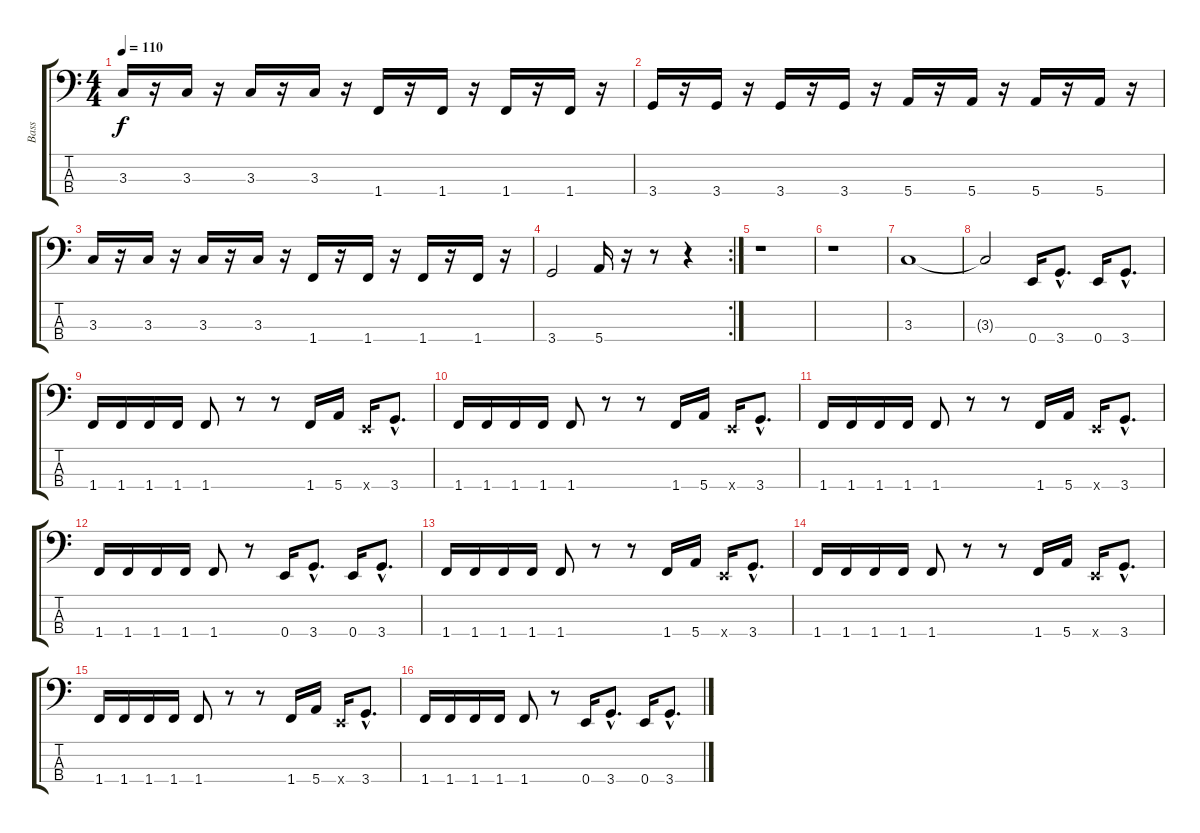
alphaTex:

\track ("Bass" "Bass") {instrument electricbasspick}
\staff {score tabs}
\tuning (G2 D2 A1 E1) {hide}
\ts (4 4)
\tempo 110
\clef f4
\ks c
3.3.16{dy f} r.16 3.3.16 r.16 3.3.16 r.16 3.3.16 r.16 1.4.16 r.16 1.4.16 r.16 1.4.16 r.16 1.4.16 r.16 |
3.4.16 r.16 3.4.16 r.16 3.4.16 r.16 3.4.16 r.16 5.4.16 r.16 5.4.16 r.16 5.4.16 r.16 5.4.16 r.16 |
3.3.16 r.16 3.3.16 r.16 3.3.16 r.16 3.3.16 r.16 1.4.16 r.16 1.4.16 r.16 1.4.16 r.16 1.4.16 r.16 |
\rc 2
3.4.2 5.4.16 r.16 r.8 r.4 |
r.1 |
r.1 |
3.3.1 |
3.3{t}.2 0.4.16 3.4{hac}.8{d} 0.4.16 3.4{hac}.8{d} |
1.4.16 1.4.16 1.4.16 1.4.16 1.4.8 r.8 r.8 1.4.16 5.4.16 0.4{x}.16 3.4{hac}.8{d} |
1.4.16 1.4.16 1.4.16 1.4.16 1.4.8 r.8 r.8 1.4.16 5.4.16 0.4{x}.16 3.4{hac}.8{d} |
1.4.16 1.4.16 1.4.16 1.4.16 1.4.8 r.8 r.8 1.4.16 5.4.16 0.4{x}.16 3.4{hac}.8{d} |
1.4.16 1.4.16 1.4.16 1.4.16 1.4.8 r.8 0.4.16 3.4{hac}.8{d} 0.4.16 3.4{hac}.8{d} |
1.4.16 1.4.16 1.4.16 1.4.16 1.4.8 r.8 r.8 1.4.16 5.4.16 0.4{x}.16 3.4{hac}.8{d} |
1.4.16 1.4.16 1.4.16 1.4.16 1.4.8 r.8 r.8 1.4.16 5.4.16 0.4{x}.16 3.4{hac}.8{d} |
1.4.16 1.4.16 1.4.16 1.4.16 1.4.8 r.8 r.8 1.4.16 5.4.16 0.4{x}.16 3.4{hac}.8{d} |
1.4.16 1.4.16 1.4.16 1.4.16 1.4.8 r.8 0.4.16 3.4{hac}.8{d} 0.4.16 3.4{hac}.8{d}
